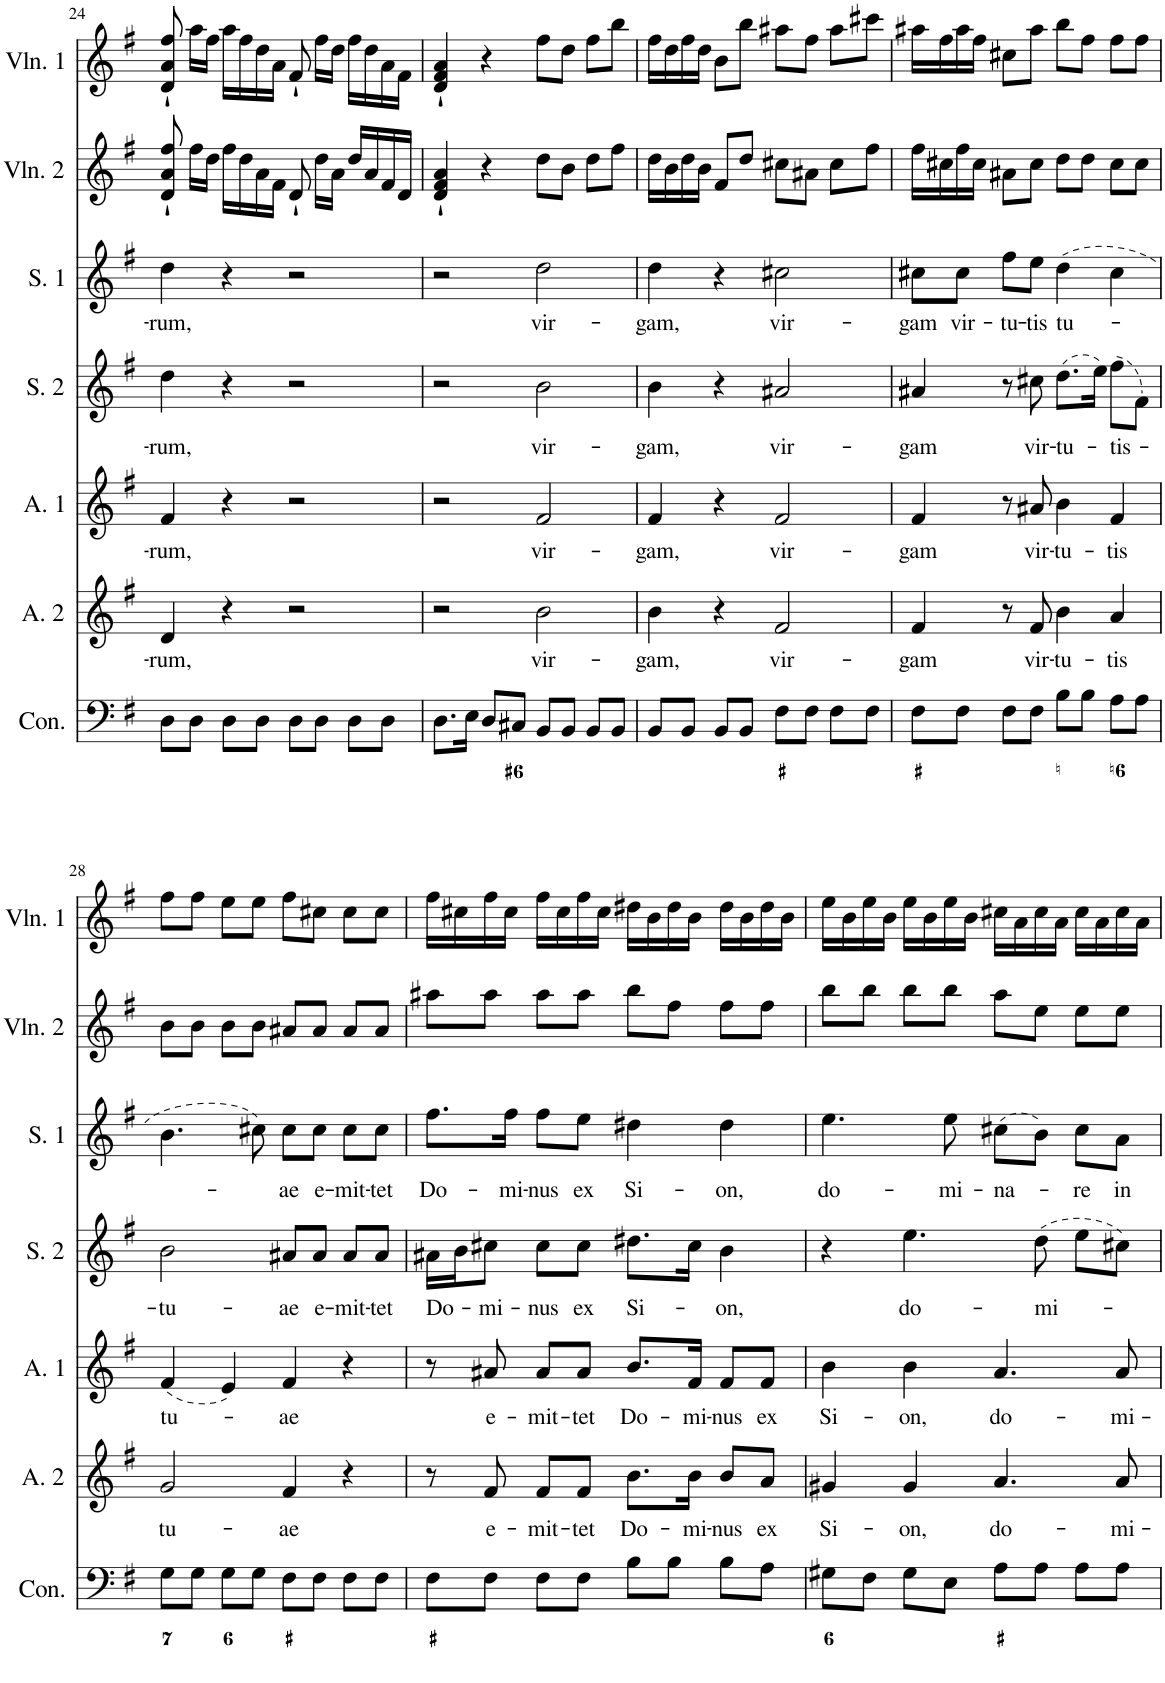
**kern	**kern	**kern	**text	**kern	**text	**kern	**text	**kern	**text	**kern	**kern
*part8	*part7	*part6	*part6	*part5	*part5	*part4	*part4	*part3	*part3	*part2	*part1
*staff8	*staff7	*staff6	*staff6	*staff5	*staff5	*staff4	*staff4	*staff3	*staff3	*staff2	*staff1
*I"Harpsichord	*I"Continuo	*I"Alto 2	*	*I"Alto 1	*	*I"Soprano 2	*	*I"Soprano 1	*	*I"Violin 2	*I"Violin 1
*I'Hch.	*I'Con.	*I'A. 2	*	*I'A. 1	*	*I'S. 2	*	*I'S. 1	*	*I'Vln. 2	*I'Vln. 1
!!LO:PB:g=z
*clefF4	*clefF4	*clefG2	*	*clefG2	*	*clefG2	*	*clefG2	*	*clefG2	*clefG2
*k[f#]	*k[f#]	*k[f#]	*	*k[f#]	*	*k[f#]	*	*k[f#]	*	*k[f#]	*k[f#]
*M4/4	*M4/4	*M4/4	*	*M4/4	*	*M4/4	*	*M4/4	*	*M4/4	*M4/4
=24	=24	=24	=24	=24	=24	=24	=24	=24	=24	=24	=24
!	!	!	!LO:LY:b	!	!LO:LY:b	!	!LO:LY:b	!	!LO:LY:b	!	!
8D\L	8D\L	4d/	-rum,	4f#/	-rum,	4dd\	-rum,	4dd\	-rum,	8d/` 8a/` 8ff#/`	8d/` 8a/` 8ff#/`
8D\J	8D\J	.	.	.	.	.	.	.	.	16ff#\LL	16aa\LL
.	.	.	.	.	.	.	.	.	.	16dd\JJ	16ff#\JJ
8D\L	8D\L	4r	.	4r	.	4r	.	4r	.	16ff#\LL	16aa\LL
.	.	.	.	.	.	.	.	.	.	16dd\	16ff#\
8D\J	8D\J	.	.	.	.	.	.	.	.	16a\	16dd\
.	.	.	.	.	.	.	.	.	.	16f#\JJ	16a\JJ
8D\L	8D\L	2r	.	2r	.	2r	.	2r	.	8d`/	8f#`/
8D\J	8D\J	.	.	.	.	.	.	.	.	16dd\LL	16ff#\LL
.	.	.	.	.	.	.	.	.	.	16a\JJ	16dd\JJ
8D\L	8D\L	.	.	.	.	.	.	.	.	16dd/LL	16ff#\LL
.	.	.	.	.	.	.	.	.	.	16a/	16dd\
8D\J	8D\J	.	.	.	.	.	.	.	.	16f#/	16a\
.	.	.	.	.	.	.	.	.	.	16d/JJ	16f#\JJ
=25	=25	=25	=25	=25	=25	=25	=25	=25	=25	=25	=25
8.D\L	8.D\L	2r	.	2r	.	2r	.	2r	.	4d/` 4f#/` 4a/`	4d/` 4f#/` 4a/`
16E\Jk	16E\Jk	.	.	.	.	.	.	.	.	.	.
8D/L	8D/L	.	.	.	.	.	.	.	.	4r	4r
8C#X/J	8C#X/J	.	.	.	.	.	.	.	.	.	.
!	!	!	!LO:LY:b	!	!LO:LY:b	!	!LO:LY:b	!	!LO:LY:b	!	!
8BB/L	8BB/L	2b\	vir-	2f#/	vir-	2b\	vir-	2dd\	vir-	8dd\L	8ff#\L
8BB/J	8BB/J	.	.	.	.	.	.	.	.	8b\J	8dd\J
8BB/L	8BB/L	.	.	.	.	.	.	.	.	8dd\L	8ff#\L
8BB/J	8BB/J	.	.	.	.	.	.	.	.	8ff#\J	8bb\J
=26	=26	=26	=26	=26	=26	=26	=26	=26	=26	=26	=26
!	!	!	!LO:LY:b	!	!LO:LY:b	!	!LO:LY:b	!	!LO:LY:b	!	!
8BB/L	8BB/L	4b\	-gam,	4f#/	-gam,	4b\	-gam,	4dd\	-gam,	16dd\LL	16ff#\LL
.	.	.	.	.	.	.	.	.	.	16b\	16dd\
8BB/J	8BB/J	.	.	.	.	.	.	.	.	16dd\	16ff#\
.	.	.	.	.	.	.	.	.	.	16b\JJ	16dd\JJ
8BB/L	8BB/L	4r	.	4r	.	4r	.	4r	.	8f#/L	8b\L
8BB/J	8BB/J	.	.	.	.	.	.	.	.	8dd/J	8bb\J
!	!	!	!LO:LY:b	!	!LO:LY:b	!	!LO:LY:b	!	!LO:LY:b	!	!
8F#\L	8F#\L	2f#/	vir-	2f#/	vir-	2a#X/	vir-	2cc#X\	vir-	8cc#X\L	8aa#X\L
8F#\J	8F#\J	.	.	.	.	.	.	.	.	8a#X\J	8ff#\J
8F#\L	8F#\L	.	.	.	.	.	.	.	.	8cc#\L	8aa#\L
8F#\J	8F#\J	.	.	.	.	.	.	.	.	8ff#\J	8ccc#X\J
=27	=27	=27	=27	=27	=27	=27	=27	=27	=27	=27	=27
!	!	!	!LO:LY:b	!	!LO:LY:b	!	!LO:LY:b	!	!LO:LY:b	!	!
8F#\L	8F#\L	4f#/	-gam	4f#/	-gam	4a#X/	-gam	8cc#X\L	-gam	16ff#\LL	16aa#X\LL
.	.	.	.	.	.	.	.	.	.	16cc#X\	16ff#\
!	!	!	!	!	!	!	!	!	!LO:LY:b	!	!
8F#\J	8F#\J	.	.	.	.	.	.	8cc#\J	vir-	16ff#\	16aa#\
.	.	.	.	.	.	.	.	.	.	16cc#\JJ	16ff#\JJ
!	!	!	!	!	!	!	!	!	!LO:LY:b	!	!
8F#\L	8F#\L	8r	.	8r	.	8r	.	8ff#\L	-tu-	8a#X\L	8cc#X\L
!	!	!	!LO:LY:b	!	!LO:LY:b	!	!LO:LY:b	!	!LO:LY:b	!	!
8F#\J	8F#\J	8f#/	vir-	8a#X/	vir-	8cc#X\	vir-	8ee\J	-tis	8cc#\J	8aa#\J
!	!	!	!LO:LY:b	!	!LO:LY:b	!	!LO:LY:b	!	!LO:LY:b	!	!
8B\L	8B\L	4b\	-tu-	4b\	-tu-	(8.dd\L	-tu-	(4dd\	tu-	8dd\L	8bb\L
8B\J	8B\J	.	.	.	.	.	.	.	.	8dd\J	8ff#\J
.	.	.	.	.	.	16ee\Jk)	.	.	.	.	.
!	!	!	!LO:LY:b	!	!LO:LY:b	!	!LO:LY:b	!	!	!	!
8A\L	8A\L	4a/	-tis	4f#/	-tis	(8ff#\L	-tis-	4cc#\	.	8cc#\L	8ff#\L
8A\J	8A\J	.	.	.	.	8f#\J)	.	.	.	8cc#\J	8ff#\J
!!LO:LB:g=z
=28	=28	=28	=28	=28	=28	=28	=28	=28	=28	=28	=28
!	!	!	!LO:LY:b	!	!LO:LY:b	!	!LO:LY:b	!	!	!	!
8G\L	8G\L	2g/	tu-	(4f#/	tu-	2b\	-tu-	4.b\	.	8b\L	8ff#\L
8G\J	8G\J	.	.	.	.	.	.	.	.	8b\J	8ff#\J
8G\L	8G\L	.	.	4e/)	.	.	.	.	.	8b\L	8ee\L
8G\J	8G\J	.	.	.	.	.	.	8cc#X\)	.	8b\J	8ee\J
!	!	!	!LO:LY:b	!	!LO:LY:b	!	!LO:LY:b	!	!LO:LY:b	!	!
8F#\L	8F#\L	4f#/	-ae	4f#/	-ae	8a#X/L	-ae	8cc#\L	ae	8a#X/L	8ff#\L
!	!	!	!	!	!	!	!LO:LY:b	!	!LO:LY:b	!	!
8F#\J	8F#\J	.	.	.	.	8a#/J	e-	8cc#\J	e-	8a#/J	8cc#X\J
!	!	!	!	!	!	!	!LO:LY:b	!	!LO:LY:b	!	!
8F#\L	8F#\L	4r	.	4r	.	8a#/L	-mit-	8cc#\L	-mit-	8a#/L	8cc#\L
!	!	!	!	!	!	!	!LO:LY:b	!	!LO:LY:b	!	!
8F#\J	8F#\J	.	.	.	.	8a#/J	-tet	8cc#\J	-tet	8a#/J	8cc#\J
=29	=29	=29	=29	=29	=29	=29	=29	=29	=29	=29	=29
!	!	!	!	!	!	!	!LO:LY:b	!	!LO:LY:b	!	!
8F#\L	8F#\L	8r	.	8r	.	16a#X\LL	Do-	8.ff#\L	Do-	8aa#X\L	16ff#\LL
.	.	.	.	.	.	16b\J	.	.	.	.	16cc#X\
!	!	!	!LO:LY:b	!	!LO:LY:b	!	!LO:LY:b	!	!	!	!
8F#\J	8F#\J	8f#/	e-	8a#X/	e-	8cc#X\J	-mi-	.	.	8aa#\J	16ff#\
!	!	!	!	!	!	!	!	!	!LO:LY:b	!	!
.	.	.	.	.	.	.	.	16ff#\Jk	-mi-	.	16cc#\JJ
!	!	!	!LO:LY:b	!	!LO:LY:b	!	!LO:LY:b	!	!LO:LY:b	!	!
8F#\L	8F#\L	8f#/L	-mit-	8a#/L	-mit-	8cc#\L	-nus	8ff#\L	-nus	8aa#\L	16ff#\LL
.	.	.	.	.	.	.	.	.	.	.	16cc#\
!	!	!	!LO:LY:b	!	!LO:LY:b	!	!LO:LY:b	!	!LO:LY:b	!	!
8F#\J	8F#\J	8f#/J	-tet	8a#/J	-tet	8cc#\J	ex	8ee\J	ex	8aa#\J	16ff#\
.	.	.	.	.	.	.	.	.	.	.	16cc#\JJ
!	!	!	!LO:LY:b	!	!LO:LY:b	!	!LO:LY:b	!	!LO:LY:b	!	!
8B\L	8B\L	8.b\L	Do-	8.b/L	Do-	8.dd#X\L	Si-	4dd#X\	Si-	8bb\L	16dd#X\LL
.	.	.	.	.	.	.	.	.	.	.	16b\
8B\J	8B\J	.	.	.	.	.	.	.	.	8ff#\J	16dd#\
!	!	!	!LO:LY:b	!	!LO:LY:b	!	!	!	!	!	!
.	.	16b\Jk	-mi-	16f#/Jk	-mi-	16cc#\Jk	.	.	.	.	16b\JJ
!	!	!	!LO:LY:b	!	!LO:LY:b	!	!LO:LY:b	!	!LO:LY:b	!	!
8B\L	8B\L	8b/L	-nus	8f#/L	-nus	4b\	-on,	4dd#\	-on,	8ff#\L	16dd#\LL
.	.	.	.	.	.	.	.	.	.	.	16b\
!	!	!	!LO:LY:b	!	!LO:LY:b	!	!	!	!	!	!
8A\J	8A\J	8a/J	ex	8f#/J	ex	.	.	.	.	8ff#\J	16dd#\
.	.	.	.	.	.	.	.	.	.	.	16b\JJ
=30	=30	=30	=30	=30	=30	=30	=30	=30	=30	=30	=30
!	!	!	!LO:LY:b	!	!LO:LY:b	!	!	!	!LO:LY:b	!	!
8G#X\L	8G#X\L	4g#X/	Si-	4b\	Si-	4r	.	4.ee\	do-	8bb\L	16ee\LL
.	.	.	.	.	.	.	.	.	.	.	16b\
8F#\J	8F#\J	.	.	.	.	.	.	.	.	8bb\J	16ee\
.	.	.	.	.	.	.	.	.	.	.	16b\JJ
!	!	!	!LO:LY:b	!	!LO:LY:b	!	!LO:LY:b	!	!	!	!
8G#\L	8G#\L	4g#/	-on,	4b\	-on,	4.ee\	do-	.	.	8bb\L	16ee\LL
.	.	.	.	.	.	.	.	.	.	.	16b\
!	!	!	!	!	!	!	!	!	!LO:LY:b	!	!
8E\J	8E\J	.	.	.	.	.	.	8ee\	-mi-	8bb\J	16ee\
.	.	.	.	.	.	.	.	.	.	.	16b\JJ
!	!	!	!LO:LY:b	!	!LO:LY:b	!	!	!	!LO:LY:b	!	!
8A\L	8A\L	4.a/	do-	4.a/	do-	.	.	(8cc#X\L	-na-	8aa\L	16cc#X\LL
.	.	.	.	.	.	.	.	.	.	.	16a\
!	!	!	!	!	!	!	!LO:LY:b	!	!	!	!
8A\J	8A\J	.	.	.	.	(8dd\	-mi-	8b\J)	.	8ee\J	16cc#\
.	.	.	.	.	.	.	.	.	.	.	16a\JJ
!	!	!	!	!	!	!	!	!	!LO:LY:b	!	!
8A\L	8A\L	.	.	.	.	8ee\L	.	8cc#\L	-re	8ee\L	16cc#\LL
.	.	.	.	.	.	.	.	.	.	.	16a\
!	!	!	!LO:LY:b	!	!LO:LY:b	!	!	!	!LO:LY:b	!	!
8A\J	8A\J	8a/	-mi-	8a/	-mi-	8cc#X\J)	.	8a\J	in	8ee\J	16cc#\
.	.	.	.	.	.	.	.	.	.	.	16a\JJ
=	=	=	=	=	=	=	=	=	=	=	=
*-	*-	*-	*-	*-	*-	*-	*-	*-	*-	*-	*-
